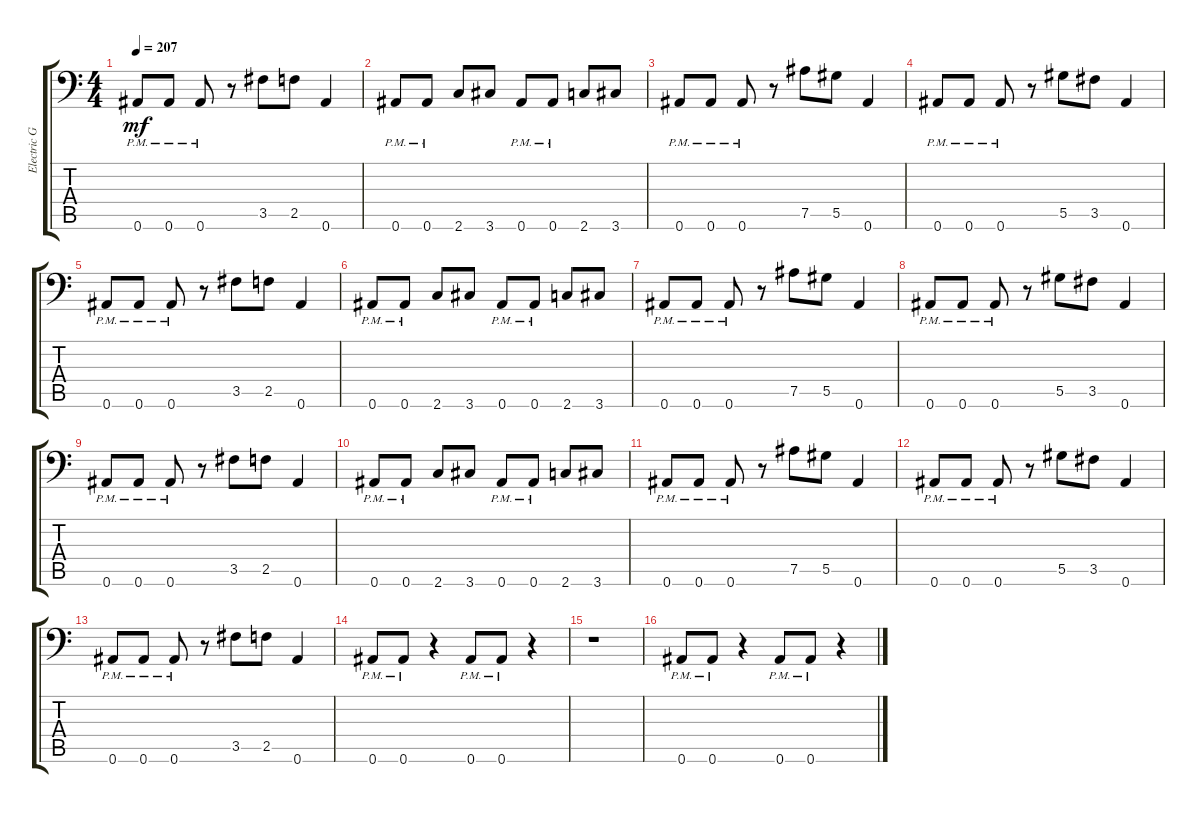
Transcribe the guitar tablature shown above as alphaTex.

\track ("Electric Guitar 1" "Electric G") {instrument distortionguitar}
\staff {score tabs}
\tuning (Bb3 F3 Db3 Ab2 Eb2 Bb1) {hide}
\ts (4 4)
\tempo 207
\clef f4
\ks c
0.6{pm}.8{dy mf} 0.6{pm}.8 0.6{pm}.8 r.8 3.5.8 2.5.8 0.6.4 |
0.6{pm}.8 0.6{pm}.8 2.6.8 3.6.8 0.6{pm}.8 0.6{pm}.8 2.6.8 3.6.8 |
0.6{pm}.8 0.6{pm}.8 0.6{pm}.8 r.8 7.5.8 5.5.8 0.6.4 |
0.6{pm}.8 0.6{pm}.8 0.6{pm}.8 r.8 5.5.8 3.5.8 0.6.4 |
0.6{pm}.8 0.6{pm}.8 0.6{pm}.8 r.8 3.5.8 2.5.8 0.6.4 |
0.6{pm}.8 0.6{pm}.8 2.6.8 3.6.8 0.6{pm}.8 0.6{pm}.8 2.6.8 3.6.8 |
0.6{pm}.8 0.6{pm}.8 0.6{pm}.8 r.8 7.5.8 5.5.8 0.6.4 |
0.6{pm}.8 0.6{pm}.8 0.6{pm}.8 r.8 5.5.8 3.5.8 0.6.4 |
0.6{pm}.8 0.6{pm}.8 0.6{pm}.8 r.8 3.5.8 2.5.8 0.6.4 |
0.6{pm}.8 0.6{pm}.8 2.6.8 3.6.8 0.6{pm}.8 0.6{pm}.8 2.6.8 3.6.8 |
0.6{pm}.8 0.6{pm}.8 0.6{pm}.8 r.8 7.5.8 5.5.8 0.6.4 |
0.6{pm}.8 0.6{pm}.8 0.6{pm}.8 r.8 5.5.8 3.5.8 0.6.4 |
0.6{pm}.8 0.6{pm}.8 0.6{pm}.8 r.8 3.5.8 2.5.8 0.6.4 |
0.6{pm}.8 0.6{pm}.8 r.4 0.6{pm}.8 0.6{pm}.8 r.4 |
r.1 |
0.6{pm}.8 0.6{pm}.8 r.4 0.6{pm}.8 0.6{pm}.8 r.4
